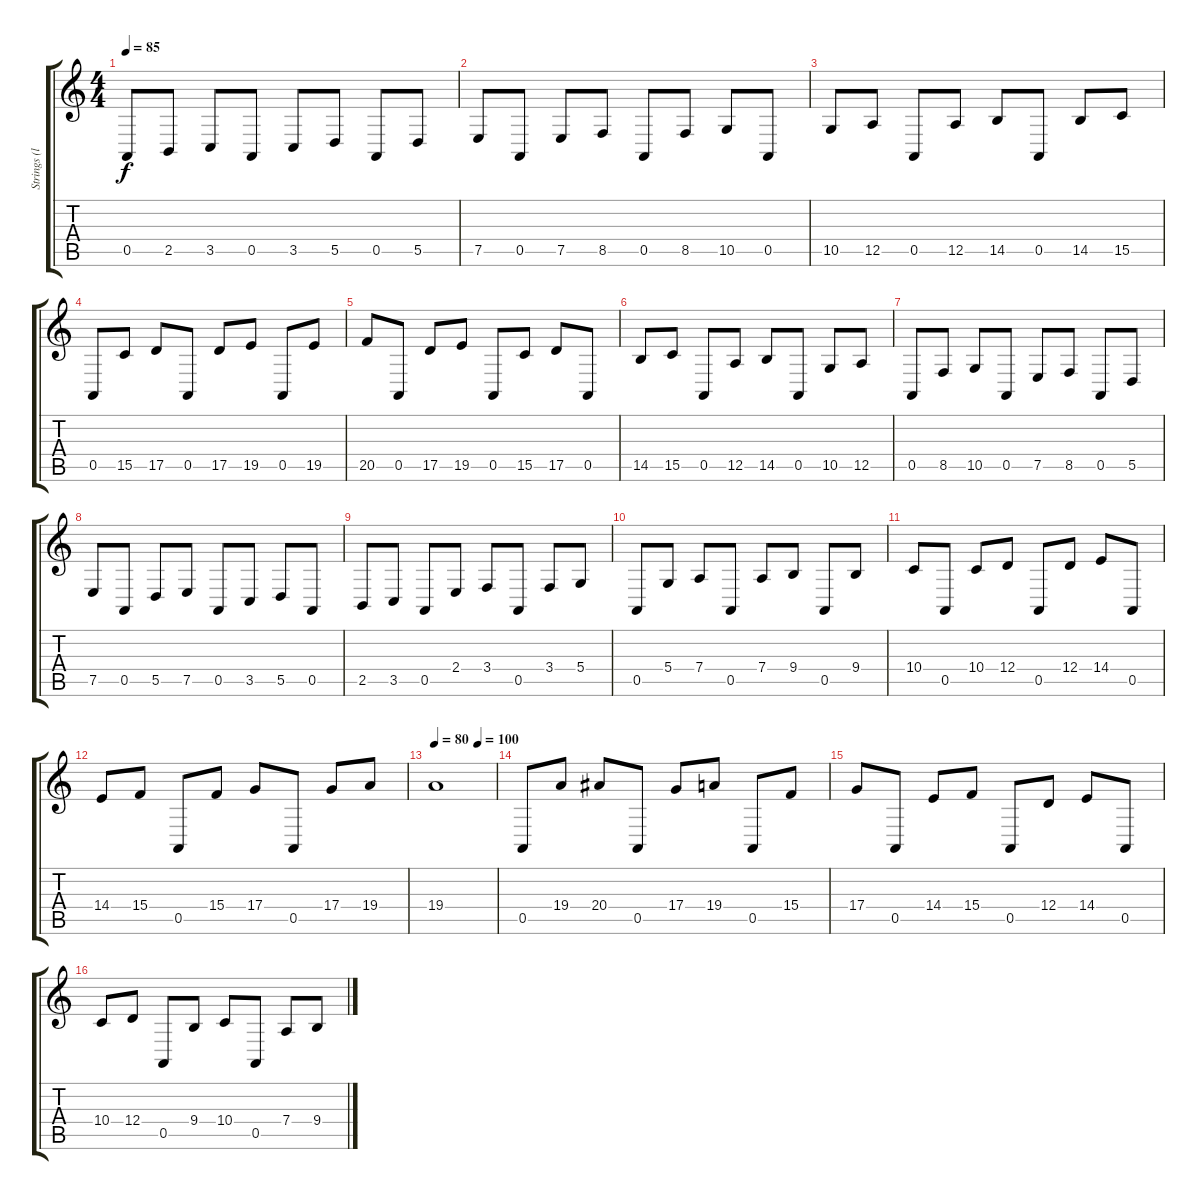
\track ("Strings (left)" "Strings (l") {instrument stringensemble1}
\staff {score tabs}
\tuning (E4 B3 G3 D3 A2 E2) {hide}
\ts (4 4)
\tempo 85
\clef g2
\ks c
0.5.8{dy f volume 16} 2.5.8 3.5.8 0.5.8 3.5.8 5.5.8 0.5.8 5.5.8 |
7.5.8 0.5.8 7.5.8 8.5.8 0.5.8 8.5.8 10.5.8 0.5.8 |
10.5.8 12.5.8 0.5.8 12.5.8 14.5.8 0.5.8 14.5.8 15.5.8 |
0.5.8 15.5.8 17.5.8 0.5.8 17.5.8 19.5.8 0.5.8 19.5.8 |
20.5.8 0.5.8 17.5.8 19.5.8 0.5.8 15.5.8 17.5.8 0.5.8 |
14.5.8 15.5.8 0.5.8 12.5.8 14.5.8 0.5.8 10.5.8 12.5.8 |
0.5.8 8.5.8 10.5.8 0.5.8 7.5.8 8.5.8 0.5.8 5.5.8 |
7.5.8 0.5.8 5.5.8 7.5.8 0.5.8 3.5.8 5.5.8 0.5.8 |
2.5.8 3.5.8 0.5.8 2.4.8 3.4.8 0.5.8 3.4.8 5.4.8 |
0.5.8 5.4.8 7.4.8 0.5.8 7.4.8 9.4.8 0.5.8 9.4.8 |
10.4.8 0.5.8 10.4.8 12.4.8 0.5.8 12.4.8 14.4.8 0.5.8 |
14.4.8 15.4.8 0.5.8 15.4.8 17.4.8 0.5.8 17.4.8 19.4.8 |
\tempo 80
\tempo (100 0.7083333333333334)
19.4.1 |
0.5.8 19.4.8 20.4.8 0.5.8 17.4.8 19.4.8 0.5.8 15.4.8 |
17.4.8 0.5.8 14.4.8 15.4.8 0.5.8 12.4.8 14.4.8 0.5.8 |
10.4.8 12.4.8 0.5.8 9.4.8 10.4.8 0.5.8 7.4.8 9.4.8
